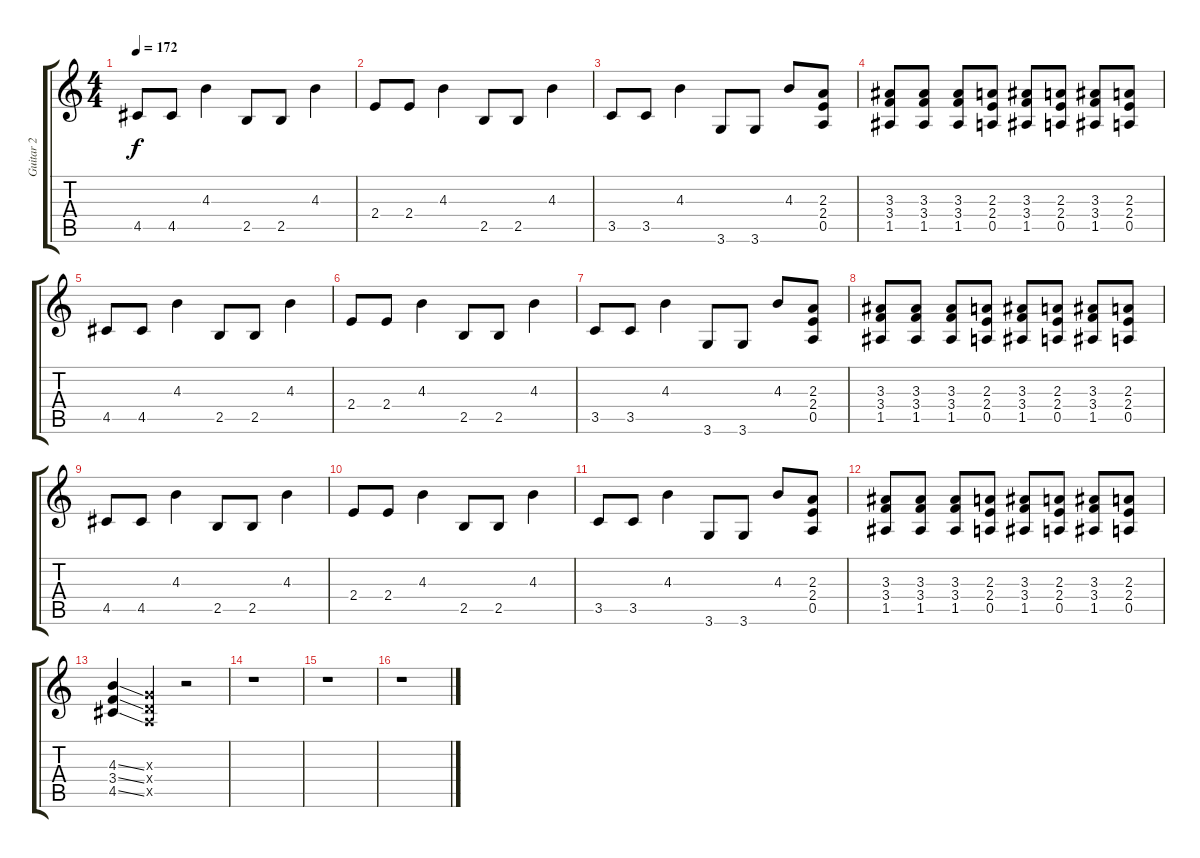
\track ("Guitar 2" "Guitar 2") {instrument overdrivenguitar}
\staff {score tabs}
\tuning (E4 B3 G3 D3 A2 E2) {hide}
\ts (4 4)
\tempo 172
\clef g2
\ks c
4.5.8{dy f} 4.5.8 4.3.4 2.5.8 2.5.8 4.3.4 |
2.4.8 2.4.8 4.3.4 2.5.8 2.5.8 4.3.4 |
3.5.8 3.5.8 4.3.4 3.6.8 3.6.8 4.3.8 (2.3 2.4 0.5).8 |
(3.3 3.4 1.5).8 (3.3 3.4 1.5).8 (3.3 3.4 1.5).8 (2.3 2.4 0.5).8 (3.3 3.4 1.5).8 (2.3 2.4 0.5).8 (3.3 3.4 1.5).8 (2.3 2.4 0.5).8 |
4.5.8 4.5.8 4.3.4 2.5.8 2.5.8 4.3.4 |
2.4.8 2.4.8 4.3.4 2.5.8 2.5.8 4.3.4 |
3.5.8 3.5.8 4.3.4 3.6.8 3.6.8 4.3.8 (2.3 2.4 0.5).8 |
(3.3 3.4 1.5).8 (3.3 3.4 1.5).8 (3.3 3.4 1.5).8 (2.3 2.4 0.5).8 (3.3 3.4 1.5).8 (2.3 2.4 0.5).8 (3.3 3.4 1.5).8 (2.3 2.4 0.5).8 |
4.5.8 4.5.8 4.3.4 2.5.8 2.5.8 4.3.4 |
2.4.8 2.4.8 4.3.4 2.5.8 2.5.8 4.3.4 |
3.5.8 3.5.8 4.3.4 3.6.8 3.6.8 4.3.8 (2.3 2.4 0.5).8 |
(3.3 3.4 1.5).8 (3.3 3.4 1.5).8 (3.3 3.4 1.5).8 (2.3 2.4 0.5).8 (3.3 3.4 1.5).8 (2.3 2.4 0.5).8 (3.3 3.4 1.5).8 (2.3 2.4 0.5).8 |
(4.3{ss} 3.4{ss} 4.5{ss}).4 (0.3{x} 0.4{x} 0.5{x}).4 r.2 |
r.1 |
r.1 |
r.1
